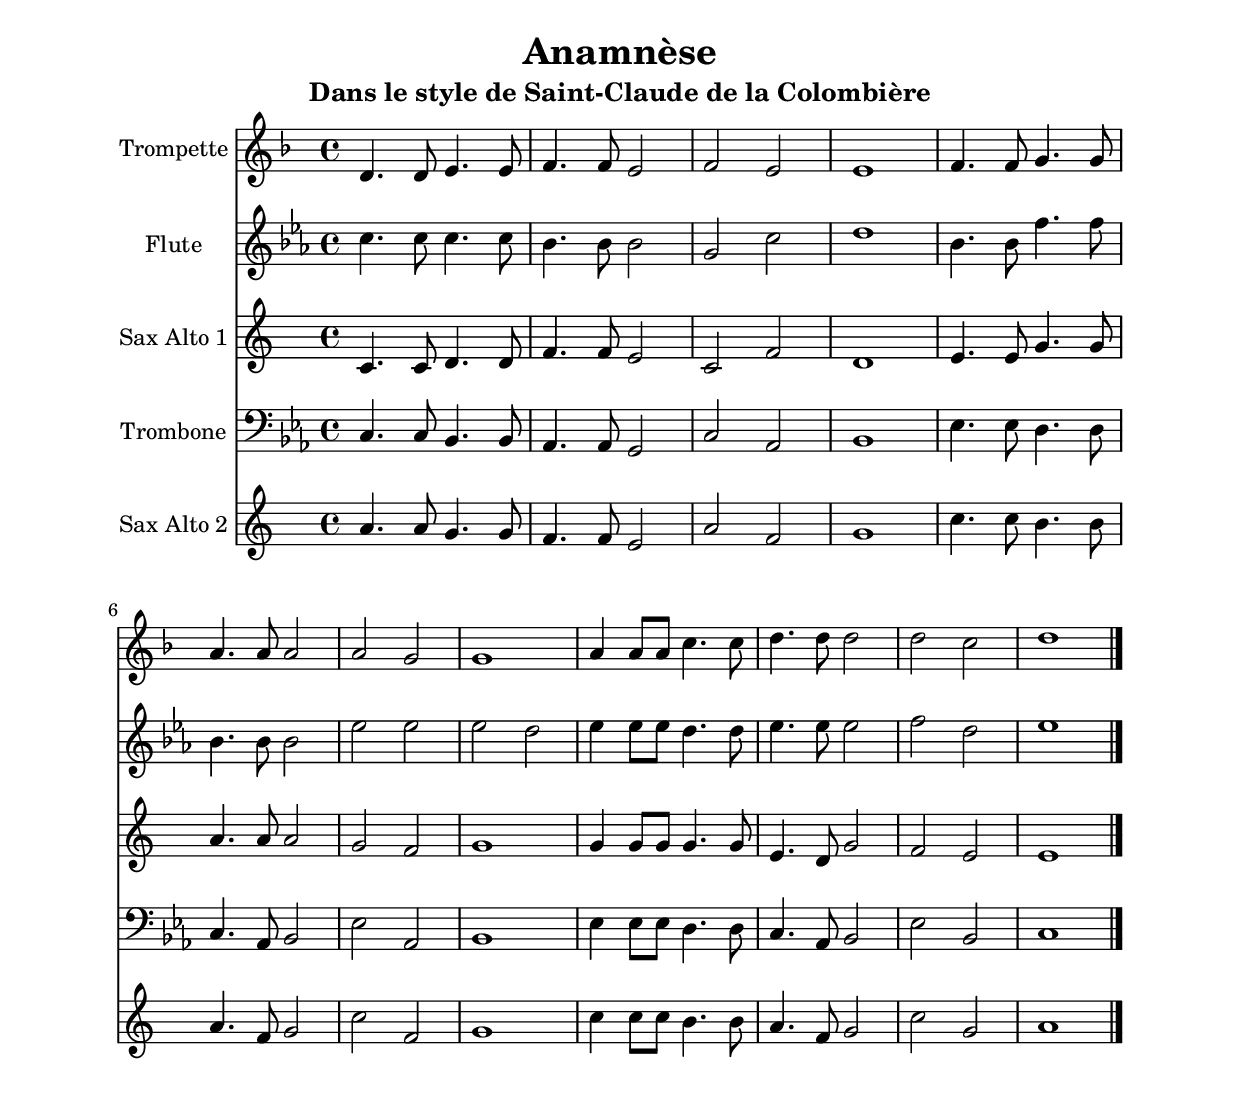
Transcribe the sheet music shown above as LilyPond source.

\version "2.22.1"
\language "italiano"

\include "Music.ly"
\include  "../../../../utilities.ly"

\book{
  \paper {
    left-margin = 20\mm
    right-margin = 20\mm
    top-margin = 20\mm
    bottom-margin = 20\mm
  }
  
  \score {
    <<
      \new Staff \with { instrumentName = "Trompette"}{ \forTrumpet \soprano }
      \new Staff \with { instrumentName = "Flute"}{ \forFlute \alto }
      \new Staff \with { instrumentName = "Sax Alto 1"}{ \forSaxophoneAlto \tenor }
      \new Staff \with { instrumentName = "Trombone"}{ \clef bass \bass }
      \new Staff \with { instrumentName = "Sax Alto 2"}{ \forSaxophoneAlto \transpose do do' \bass }
    >>
    \layout { 
      indent = 2\cm
      \override BreathingSign.text = \markup { \musicglyph "comma" }
    }
    \midi {
      \tempo 4.=69
    }
  }
}
